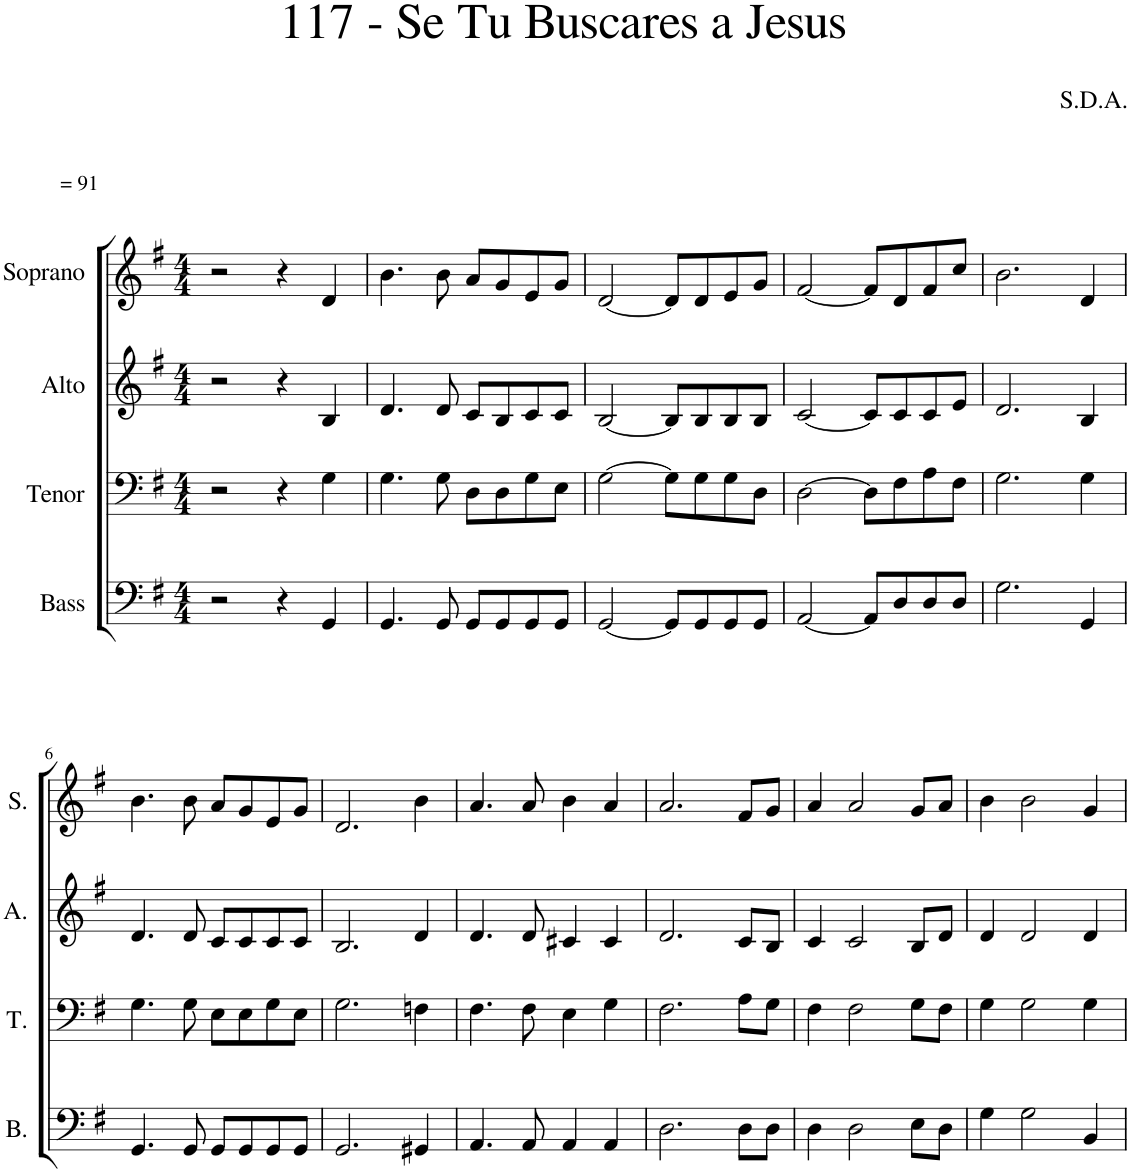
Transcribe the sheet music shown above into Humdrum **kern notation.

**kern	**kern	**kern	**kern
*part4	*part3	*part2	*part1
*staff4	*staff3	*staff2	*staff1
*I"Bass	*I"Tenor	*I"Alto	*I"Soprano
*I'B.	*I'T.	*I'A.	*I'S.
*clefF4	*clefF4	*clefG2	*clefG2
*k[f#]	*k[f#]	*k[f#]	*k[f#]
*M4/4	*M4/4	*M4/4	*M4/4
=1	=1	=1	=1
!	!	!	!LO:TX:a:t== 91
2r	2r	2r	2r
4r	4r	4r	4r
4GG/	4G\	4B/	4d/
=2	=2	=2	=2
4.GG/	4.G\	4.d/	4.b\
8GG/	8G\	8d/	8b\
8GG/L	8D\L	8c/L	8a/L
8GG/	8D\	8B/	8g/
8GG/	8G\	8c/	8e/
8GG/J	8E\J	8c/J	8g/J
=3	=3	=3	=3
[2GG/	[2G\	[2B/	[2d/
8GG/L]	8G\L]	8B/L]	8d/L]
8GG/	8G\	8B/	8d/
8GG/	8G\	8B/	8e/
8GG/J	8D\J	8B/J	8g/J
=4	=4	=4	=4
[2AA/	[2D\	[2c/	[2f#/
8AA/L]	8D\L]	8c/L]	8f#/L]
8D/	8F#\	8c/	8d/
8D/	8A\	8c/	8f#/
8D/J	8F#\J	8e/J	8cc/J
=5	=5	=5	=5
2.G\	2.G\	2.d/	2.b\
4GG/	4G\	4B/	4d/
!!LO:LB:g=z
=6	=6	=6	=6
4.GG/	4.G\	4.d/	4.b\
8GG/	8G\	8d/	8b\
8GG/L	8E\L	8c/L	8a/L
8GG/	8E\	8c/	8g/
8GG/	8G\	8c/	8e/
8GG/J	8E\J	8c/J	8g/J
=7	=7	=7	=7
2.GG/	2.G\	2.B/	2.d/
4GG#X/	4Fn\	4d/	4b\
=8	=8	=8	=8
4.AA/	4.F#\	4.d/	4.a/
8AA/	8F#\	8d/	8a/
4AA/	4E\	4c#X/	4b\
4AA/	4G\	4c#/	4a/
=9	=9	=9	=9
2.D\	2.F#\	2.d/	2.a/
8D\L	8A\L	8c/L	8f#/L
8D\J	8G\J	8B/J	8g/J
=10	=10	=10	=10
4D\	4F#\	4c/	4a/
2D\	2F#\	2c/	2a/
8E\L	8G\L	8B/L	8g/L
8D\J	8F#\J	8d/J	8a/J
=11	=11	=11	=11
4G\	4G\	4d/	4b\
2G\	2G\	2d/	2b\
4BB/	4G\	4d/	4g/
=	=	=	=
*-	*-	*-	*-
